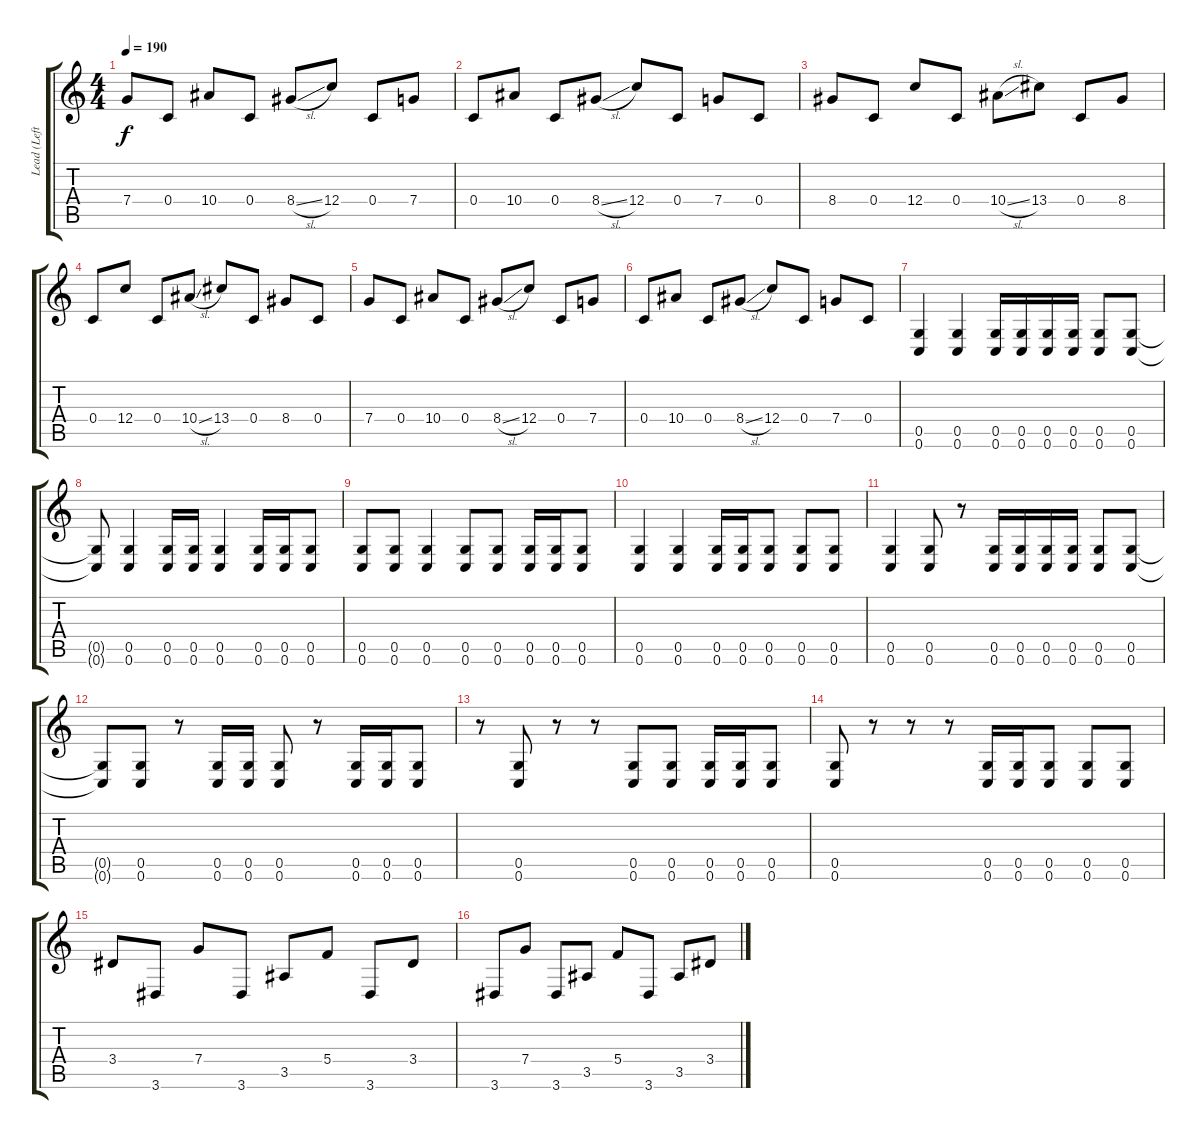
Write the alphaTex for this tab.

\track ("Lead (Left)" "Lead (Left") {instrument distortionguitar}
\staff {score tabs}
\tuning (D4 A3 F3 C3 G2 C2) {hide}
\ts (4 4)
\tempo 190
\clef g2
\ks c
7.4.8{dy f} 0.4.8 10.4.8 0.4.8 8.4{sl}.8 12.4.8 0.4.8 7.4.8 |
0.4.8 10.4.8 0.4.8 8.4{sl}.8 12.4.8 0.4.8 7.4.8 0.4.8 |
8.4.8 0.4.8 12.4.8 0.4.8 10.4{sl}.8 13.4.8 0.4.8 8.4.8 |
0.4.8 12.4.8 0.4.8 10.4{sl}.8 13.4.8 0.4.8 8.4.8 0.4.8 |
7.4.8 0.4.8 10.4.8 0.4.8 8.4{sl}.8 12.4.8 0.4.8 7.4.8 |
0.4.8 10.4.8 0.4.8 8.4{sl}.8 12.4.8 0.4.8 7.4.8 0.4.8 |
(0.5 0.6).4 (0.5 0.6).4 (0.5 0.6).16 (0.5 0.6).16 (0.5 0.6).16 (0.5 0.6).16 (0.5 0.6).8 (0.5 0.6).8 |
(0.5{t} 0.6{t}).8 (0.5 0.6).4 (0.5 0.6).16 (0.5 0.6).16 (0.5 0.6).4 (0.5 0.6).16 (0.5 0.6).16 (0.5 0.6).8 |
(0.5 0.6).8 (0.5 0.6).8 (0.5 0.6).4 (0.5 0.6).8 (0.5 0.6).8 (0.5 0.6).16 (0.5 0.6).16 (0.5 0.6).8 |
(0.5 0.6).4 (0.5 0.6).4 (0.5 0.6).16 (0.5 0.6).16 (0.5 0.6).8 (0.5 0.6).8 (0.5 0.6).8 |
(0.5 0.6).4 (0.5 0.6).8 r.8 (0.5 0.6).16 (0.5 0.6).16 (0.5 0.6).16 (0.5 0.6).16 (0.5 0.6).8 (0.5 0.6).8 |
(0.5{t} 0.6{t}).8 (0.5 0.6).8 r.8 (0.5 0.6).16 (0.5 0.6).16 (0.5 0.6).8 r.8 (0.5 0.6).16 (0.5 0.6).16 (0.5 0.6).8 |
r.8 (0.5 0.6).8 r.8 r.8 (0.5 0.6).8 (0.5 0.6).8 (0.5 0.6).16 (0.5 0.6).16 (0.5 0.6).8 |
(0.5 0.6).8 r.8 r.8 r.8 (0.5 0.6).16 (0.5 0.6).16 (0.5 0.6).8 (0.5 0.6).8 (0.5 0.6).8 |
3.4.8 3.6.8 7.4.8 3.6.8 3.5.8 5.4.8 3.6.8 3.4.8 |
3.6.8 7.4.8 3.6.8 3.5.8 5.4.8 3.6.8 3.5.8 3.4.8
